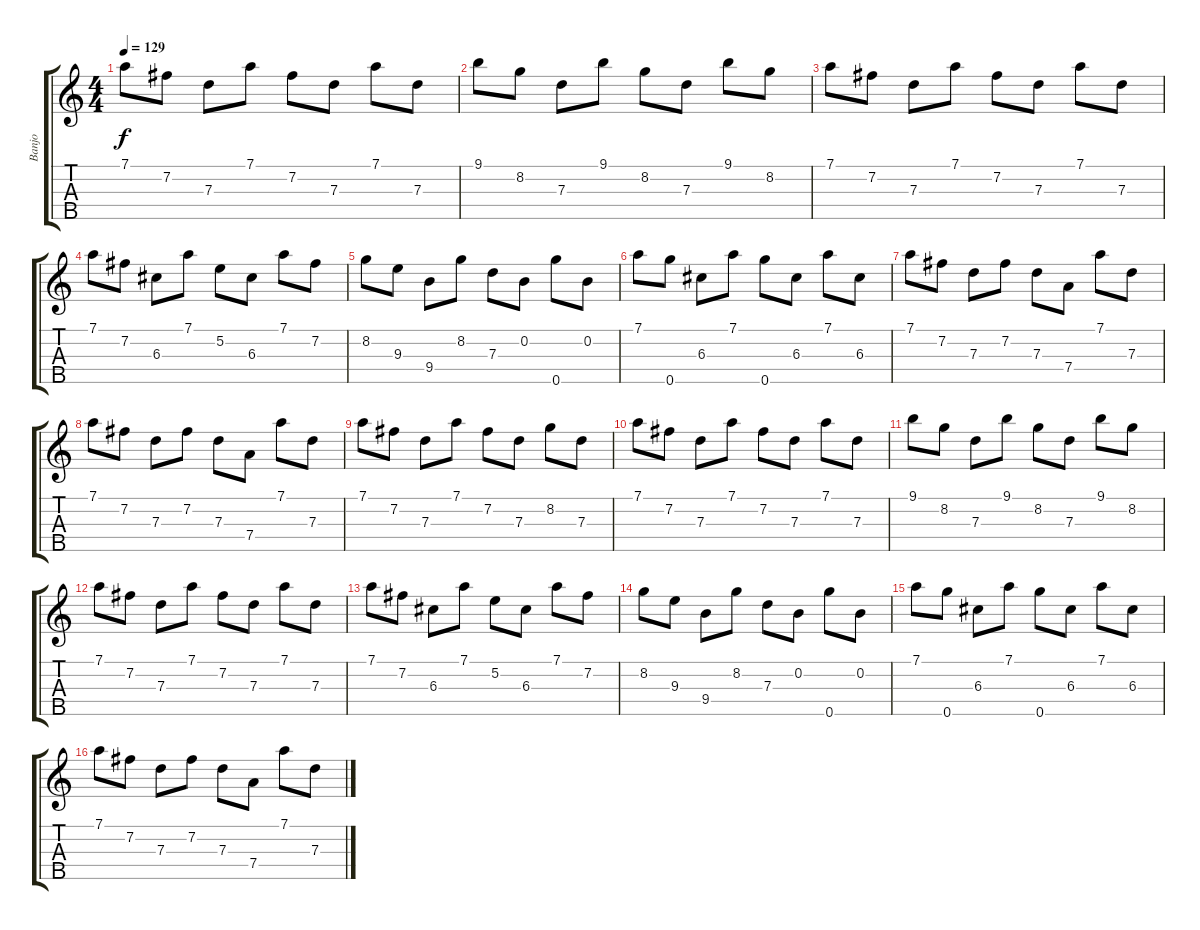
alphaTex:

\track ("Banjo" "Banjo") {instrument banjo}
\staff {score tabs}
\tuning (D4 B3 G3 D3 G4) {hide}
\displaytranspose 12
\ts (4 4)
\tempo 129
\clef g2
\ks c
7.1.8{dy f} 7.2.8 7.3.8 7.1.8 7.2.8 7.3.8 7.1.8 7.3.8 |
9.1.8 8.2.8 7.3.8 9.1.8 8.2.8 7.3.8 9.1.8 8.2.8 |
7.1.8 7.2.8 7.3.8 7.1.8 7.2.8 7.3.8 7.1.8 7.3.8 |
7.1.8 7.2.8 6.3.8 7.1.8 5.2.8 6.3.8 7.1.8 7.2.8 |
8.2.8 9.3.8 9.4.8 8.2.8 7.3.8 0.2.8 0.5.8 0.2.8 |
7.1.8 0.5.8 6.3.8 7.1.8 0.5.8 6.3.8 7.1.8 6.3.8 |
7.1.8 7.2.8 7.3.8 7.2.8 7.3.8 7.4.8 7.1.8 7.3.8 |
7.1.8 7.2.8 7.3.8 7.2.8 7.3.8 7.4.8 7.1.8 7.3.8 |
7.1.8 7.2.8 7.3.8 7.1.8 7.2.8 7.3.8 8.2.8 7.3.8 |
7.1.8 7.2.8 7.3.8 7.1.8 7.2.8 7.3.8 7.1.8 7.3.8 |
9.1.8 8.2.8 7.3.8 9.1.8 8.2.8 7.3.8 9.1.8 8.2.8 |
7.1.8 7.2.8 7.3.8 7.1.8 7.2.8 7.3.8 7.1.8 7.3.8 |
7.1.8 7.2.8 6.3.8 7.1.8 5.2.8 6.3.8 7.1.8 7.2.8 |
8.2.8 9.3.8 9.4.8 8.2.8 7.3.8 0.2.8 0.5.8 0.2.8 |
7.1.8 0.5.8 6.3.8 7.1.8 0.5.8 6.3.8 7.1.8 6.3.8 |
7.1.8 7.2.8 7.3.8 7.2.8 7.3.8 7.4.8 7.1.8 7.3.8
